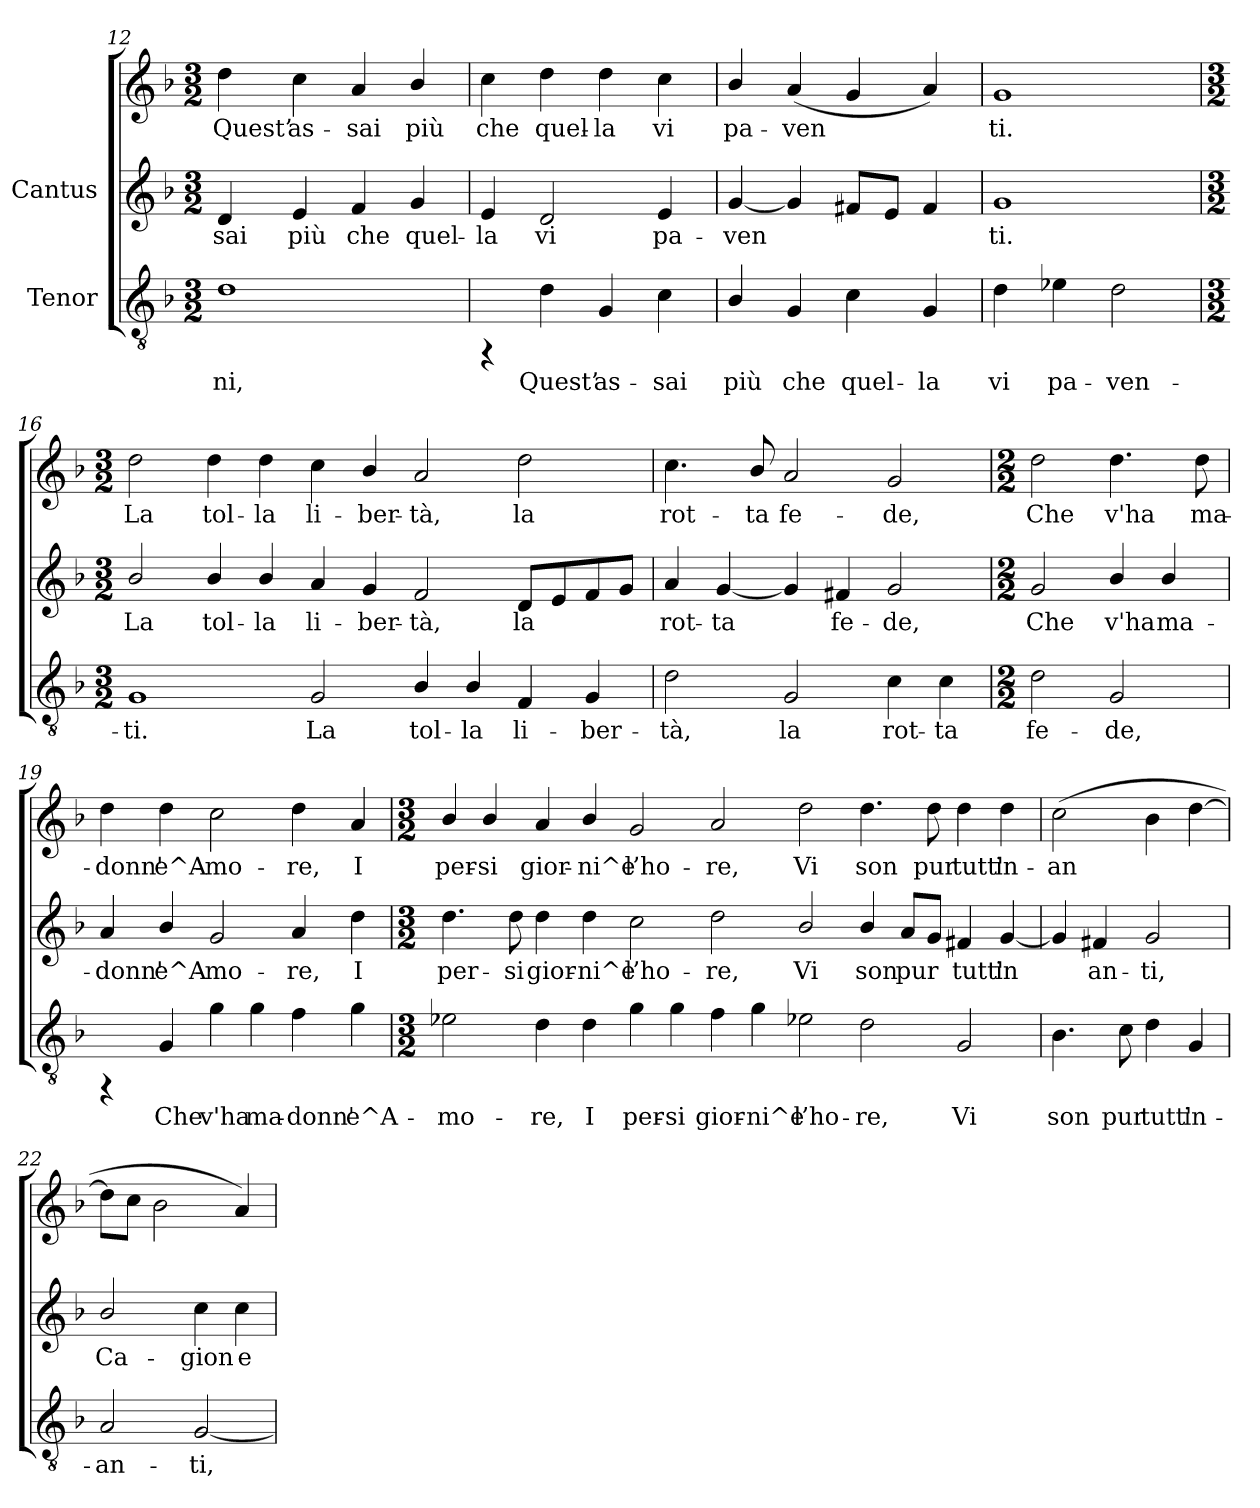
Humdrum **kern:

**kern	**text	**kern	**text	**kern	**text
*part2	*part2	*part1	*part1	*part1	*part1
*staff3	*staff3	*staff2	*staff2	*staff1	*staff1
*I"Tenor	*	*I"Cantus	*	*	*
*clefGv2	*	*clefG2	*	*clefG2	*
*k[b-]	*	*k[b-]	*	*k[b-]	*
*F:	*	*F:	*	*F:	*
*M3/2	*	*M3/2	*	*M3/2	*
=12	=12	=12	=12	=12	=12
!	!LO:LY:b:cj	!	!LO:LY:b:cj	!	!LO:LY:b:cj
1d	-ni,	4d/	sai	4dd\	-Quest’
!	!	!	!LO:LY:b:cj	!	!LO:LY:b:cj
.	.	4e/	più	4cc\	as-
!	!	!	!LO:LY:b:cj	!	!LO:LY:b:cj
.	.	4f/	che	4a/	-sai
!	!	!	!LO:LY:b:cj	!	!LO:LY:b:cj
.	.	4g/	quel-	4b-/	più
!!LO:LB:g=z
=13	=13	=13	=13	=13	=13
!	!	!	!LO:LY:b:cj	!	!LO:LY:b:cj
4rFF	.	4e/	la	4cc\	-che
!	!LO:LY:b:cj	!	!LO:LY:b:cj	!	!LO:LY:b:cj
4d\	Quest’	2d/	vi	4dd\	quel-
!	!LO:LY:b:cj	!	!	!	!LO:LY:b:cj
4G/	as-	.	.	4dd\	-la
!	!LO:LY:b:cj	!	!LO:LY:b:cj	!	!LO:LY:b:cj
4c\	-sai	4e/	pa-	4cc\	vi
=14	=14	=14	=14	=14	=14
!	!LO:LY:b:cj	!	!LO:LY:b:cj	!	!LO:LY:b:cj
4B-/	più	[<4g/	-ven-	4b-/	-pa-
!	!LO:LY:b:cj	!	!LO:LY:b:cj	!	!LO:LY:b:cj
4G/	che	4g/]	--	(<4a/	-ven-
!	!LO:LY:b:cj	!	!LO:LY:b:cj	!	!LO:LY:b:cj
4c\	quel-	8f#X/L	--	4g/	--
!	!	!	!LO:LY:b:cj	!	!
.	.	8e/J	--	.	.
!	!LO:LY:b:cj	!	!LO:LY:b:cj	!	!LO:LY:b:cj
4G/	-la	4f#/	--	4a/)	--
=15	=15	=15	=15	=15	=15
!	!LO:LY:b:cj	!	!LO:LY:b:cj	!	!LO:LY:b:cj
4d\	vi	1g	ti.	1g	-ti.
!	!LO:LY:b:cj	!	!	!	!
4e-X\	pa-	.	.	.	.
!	!LO:LY:b:cj	!	!	!	!
2d\	-ven-	.	.	.	.
!!LO:PB:g=z
=16	=16	=16	=16	=16	=16
*M3/2	*	*M3/2	*	*M3/2	*
!	!LO:LY:b:cj	!	!LO:LY:b:cj	!	!LO:LY:b:cj
1G	-ti.	2b-/	La	2dd\	La
!	!	!	!LO:LY:b:cj	!	!LO:LY:b:cj
.	.	4b-/	tol-	4dd\	tol-
!	!	!	!LO:LY:b:cj	!	!LO:LY:b:cj
.	.	4b-/	-la	4dd\	-la
!	!LO:LY:b:cj	!	!LO:LY:b:cj	!	!LO:LY:b:cj
2G/	La	4a/	li-	4cc\	li-
!	!	!	!LO:LY:b:cj	!	!LO:LY:b:cj
.	.	4g/	-ber-	4b-/	-ber-
!	!LO:LY:b:cj	!	!LO:LY:b:cj	!	!LO:LY:b:cj
4B-/	tol-	2f/	-tà,	2a/	-tà,
!	!LO:LY:b:cj	!	!	!	!
4B-/	-la	.	.	.	.
!	!LO:LY:b:cj	!	!LO:LY:b:cj	!	!LO:LY:b:cj
4F/	li-	8d/L	la	2dd\	la
!	!	!	!LO:LY:b:cj	!	!
.	.	8e/	.	.	.
!	!LO:LY:b:cj	!	!LO:LY:b:cj	!	!
4G/	-ber-	8f/	.	.	.
!	!	!	!LO:LY:b:cj	!	!
.	.	8g/J	.	.	.
=17	=17	=17	=17	=17	=17
!	!LO:LY:b:cj	!	!LO:LY:b:cj	!	!LO:LY:b:cj
2d\	-tà,	4a/	rot-	4.cc\	rot-
!	!	!	!LO:LY:b:cj	!	!
.	.	[<4g/	-ta	.	.
!	!	!	!	!	!LO:LY:b:cj
.	.	.	.	8b-/	-ta
!	!LO:LY:b:cj	!	!LO:LY:b:cj	!	!LO:LY:b:cj
2G/	la	4g/]	.	2a/	fe-
!	!	!	!LO:LY:b:cj	!	!
.	.	4f#X/	fe-	.	.
!	!LO:LY:b:cj	!	!LO:LY:b:cj	!	!LO:LY:b:cj
4c\	rot-	2g/	-de,	2g/	-de,
!	!LO:LY:b:cj	!	!	!	!
4c\	-ta	.	.	.	.
!!LO:LB:g=z
=18	=18	=18	=18	=18	=18
*M2/2	*	*M2/2	*	*M2/2	*
!	!LO:LY:b:cj	!	!LO:LY:b:cj	!	!LO:LY:b:cj
2d\	fe-	2g/	-Che	2dd\	Che
!	!LO:LY:b:cj	!	!LO:LY:b:cj	!	!LO:LY:b:cj
2G/	-de,	4b-/	v'ha	4.dd\	v'ha
!	!	!	!LO:LY:b:cj	!	!
.	.	4b-/	ma-	.	.
!	!	!	!	!	!LO:LY:b:cj
.	.	.	.	8dd\	ma-
=19	=19	=19	=19	=19	=19
!	!	!	!LO:LY:b:cj	!	!LO:LY:b:cj
4rFF	.	4a/	donn'	4dd\	-donn'
!	!LO:LY:b:cj	!	!LO:LY:b:cj	!	!LO:LY:b:cj
4G/	Che	4b-/	e^A-	4dd\	e^A-
!	!LO:LY:b:cj	!	!LO:LY:b:cj	!	!LO:LY:b:cj
4g\	v'ha	2g/	-mo-	2cc\	-mo-
!	!LO:LY:b:cj	!	!	!	!
4g\	ma-	.	.	.	.
!	!LO:LY:b:cj	!	!LO:LY:b:cj	!	!LO:LY:b:cj
4f\	-donn'	4a/	-re,	4dd\	-re,
!	!LO:LY:b:cj	!	!LO:LY:b:cj	!	!LO:LY:b:cj
4g\	e^A-	4dd\	I	4a/	I
!!LO:LB:g=z
=20	=20	=20	=20	=20	=20
*M3/2	*	*M3/2	*	*M3/2	*
!	!LO:LY:b:cj	!	!LO:LY:b:cj	!	!LO:LY:b:cj
2e-X\	-mo-	4.dd\	-per-	4b-/	per-
!	!	!	!	!	!LO:LY:b:cj
.	.	.	.	4b-/	-si
!	!	!	!LO:LY:b:cj	!	!
.	.	8dd\	-si	.	.
!	!LO:LY:b:cj	!	!LO:LY:b:cj	!	!LO:LY:b:cj
4d\	-re,	4dd\	gior-	4a/	gior-
!	!LO:LY:b:cj	!	!LO:LY:b:cj	!	!LO:LY:b:cj
4d\	I	4dd\	-ni^e	4b-/	-ni^e
!	!LO:LY:b:cj	!	!LO:LY:b:cj	!	!LO:LY:b:cj
4g\	per-	2cc\	l’ho-	2g/	l’ho-
!	!LO:LY:b:cj	!	!	!	!
4g\	-si	.	.	.	.
!	!LO:LY:b:cj	!	!LO:LY:b:cj	!	!LO:LY:b:cj
4f\	gior-	2dd\	-re,	2a/	-re,
!	!LO:LY:b:cj	!	!	!	!
4g\	-ni^e	.	.	.	.
!	!LO:LY:b:cj	!	!LO:LY:b:cj	!	!LO:LY:b:cj
2e-X\	l’ho-	2b-/	Vi	2dd\	Vi
!	!LO:LY:b:cj	!	!LO:LY:b:cj	!	!LO:LY:b:cj
2d\	-re,	4b-/	son	4.dd\	son
!	!	!	!LO:LY:b:cj	!	!
.	.	8a/L	pur	.	.
!	!	!	!LO:LY:b:cj	!	!LO:LY:b:cj
.	.	8g/J	.	8dd\	pur
!	!LO:LY:b:cj	!	!LO:LY:b:cj	!	!LO:LY:b:cj
2G/	Vi	4f#X/	tutt'	4dd\	tutt'
!	!	!	!LO:LY:b:cj	!	!LO:LY:b:cj
.	.	[<4g/	in-	4dd\	in-
=21	=21	=21	=21	=21	=21
!	!LO:LY:b:cj	!	!LO:LY:b:cj	!	!LO:LY:b:cj
4.B-\	son	4g/]	-	(>2cc\	-an-
!	!	!	!LO:LY:b:cj	!	!
.	.	4f#X/	an-	.	.
!	!LO:LY:b:cj	!	!	!	!
8c\	pur	.	.	.	.
!	!LO:LY:b:cj	!	!LO:LY:b:cj	!	!LO:LY:b:cj
4d\	tutt'	2g/	-ti,	4b-\	--
!	!LO:LY:b:cj	!	!	!	!LO:LY:b:cj
4G/	in-	.	.	[>4dd\	--
!!LO:LB:g=z
=22	=22	=22	=22	=22	=22
!	!LO:LY:b:cj	!	!LO:LY:b:cj	!	!
2A/	-an-	2b-/	Ca-	8dd\L]	.
.	.	.	.	8cc\J	.
.	.	.	.	2b-\	.
!	!LO:LY:b:cj	!	!LO:LY:b:cj	!	!
[<2G/	-ti,	4cc\	-gion	.	.
!	!	!	!LO:LY:b:cj	!	!
.	.	4cc\	e-	4a/)	.
=	=	=	=	=	=
*-	*-	*-	*-	*-	*-
